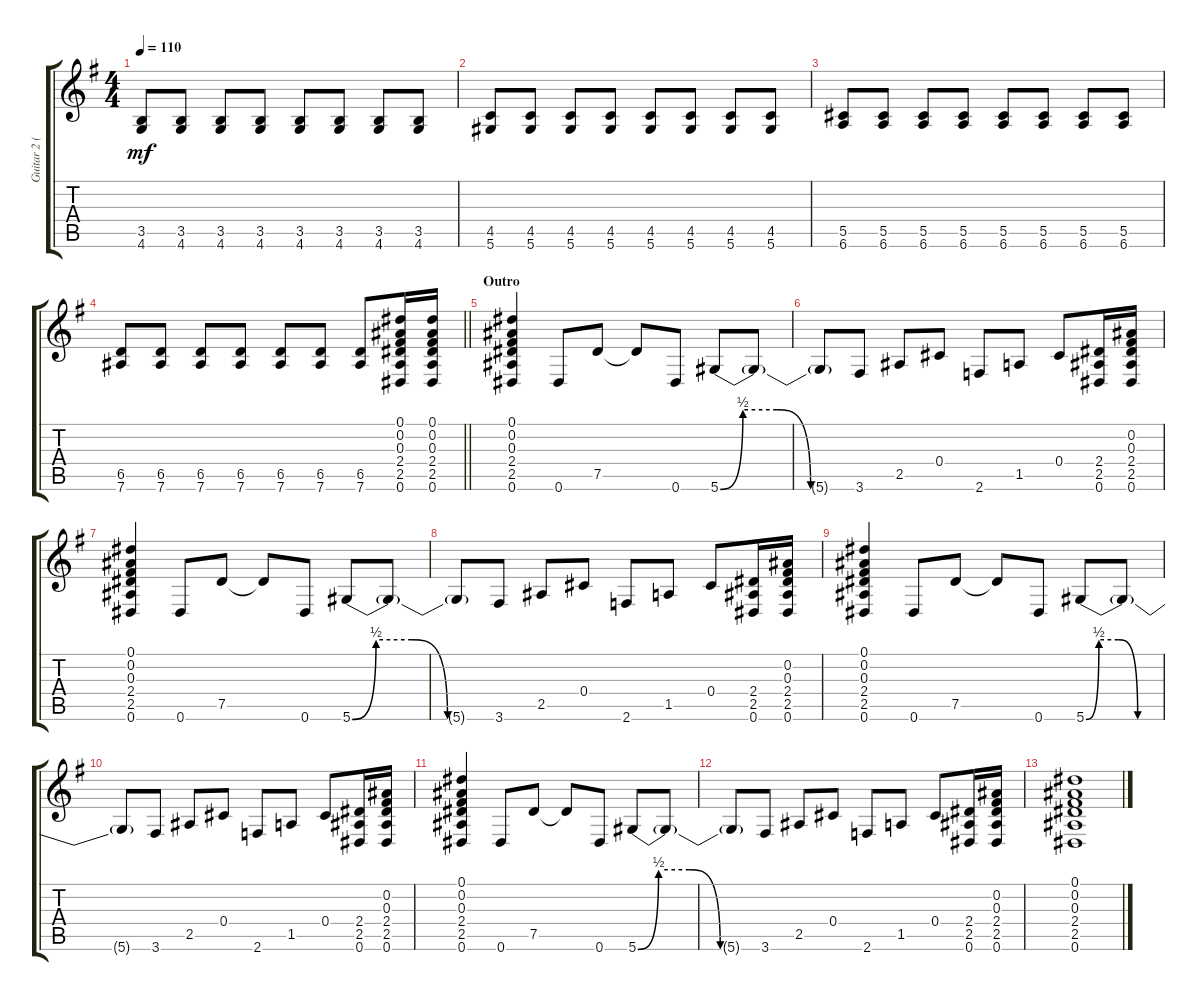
\track ("Guitar 2 (Scott)" "Guitar 2 (") {instrument acousticguitarsteel}
\staff {score tabs}
\tuning (Eb4 Bb3 Gb3 Db3 Ab2 Eb2) {hide}
\ts (4 4)
\tempo 110
\clef g2
\ks g
(3.5 4.6).8{dy mf} (3.5 4.6).8 (3.5 4.6).8 (3.5 4.6).8 (3.5 4.6).8 (3.5 4.6).8 (3.5 4.6).8 (3.5 4.6).8 |
(4.5 5.6).8 (4.5 5.6).8 (4.5 5.6).8 (4.5 5.6).8 (4.5 5.6).8 (4.5 5.6).8 (4.5 5.6).8 (4.5 5.6).8 |
(5.5 6.6).8 (5.5 6.6).8 (5.5 6.6).8 (5.5 6.6).8 (5.5 6.6).8 (5.5 6.6).8 (5.5 6.6).8 (5.5 6.6).8 |
\barLineRight lightlight
(6.5 7.6).8 (6.5 7.6).8 (6.5 7.6).8 (6.5 7.6).8 (6.5 7.6).8 (6.5 7.6).8 (6.5 7.6).8 (0.1 0.2 0.3 2.4 2.5 0.6).16 (0.1 0.2 0.3 2.4 2.5 0.6).16 |
\section ("" "Outro")
(0.1 0.2 0.3 2.4 2.5 0.6).4 0.6.8 7.5.8 7.5{t}.8 0.6.8 5.6{be (custom 0 0 10 2 25 2 40 0 60 0)}.8 5.6{t}.8 |
5.6{t}.8 3.6.8 2.5.8 0.4.8 2.6.8 1.5.8 0.4.8 (2.4 2.5 0.6).16 (0.2 0.3 2.4 2.5 0.6).16 |
(0.1 0.2 0.3 2.4 2.5 0.6).4 0.6.8 7.5.8 7.5{t}.8 0.6.8 5.6{be (custom 0 0 10 2 25 2 40 0 60 0)}.8 5.6{t}.8 |
5.6{t}.8 3.6.8 2.5.8 0.4.8 2.6.8 1.5.8 0.4.8 (2.4 2.5 0.6).16 (0.2 0.3 2.4 2.5 0.6).16 |
(0.1 0.2 0.3 2.4 2.5 0.6).4 0.6.8 7.5.8 7.5{t}.8 0.6.8 5.6{be (custom 0 0 10 2 25 2 40 0 60 0)}.8 5.6{t}.8 |
5.6{t}.8 3.6.8 2.5.8 0.4.8 2.6.8 1.5.8 0.4.8 (2.4 2.5 0.6).16 (0.2 0.3 2.4 2.5 0.6).16 |
(0.1 0.2 0.3 2.4 2.5 0.6).4 0.6.8 7.5.8 7.5{t}.8 0.6.8 5.6{be (custom 0 0 10 2 25 2 40 0 60 0)}.8 5.6{t}.8 |
5.6{t}.8 3.6.8 2.5.8 0.4.8 2.6.8 1.5.8 0.4.8 (2.4 2.5 0.6).16 (0.2 0.3 2.4 2.5 0.6).16 |
(0.1 0.2 0.3 2.4 2.5 0.6).1
